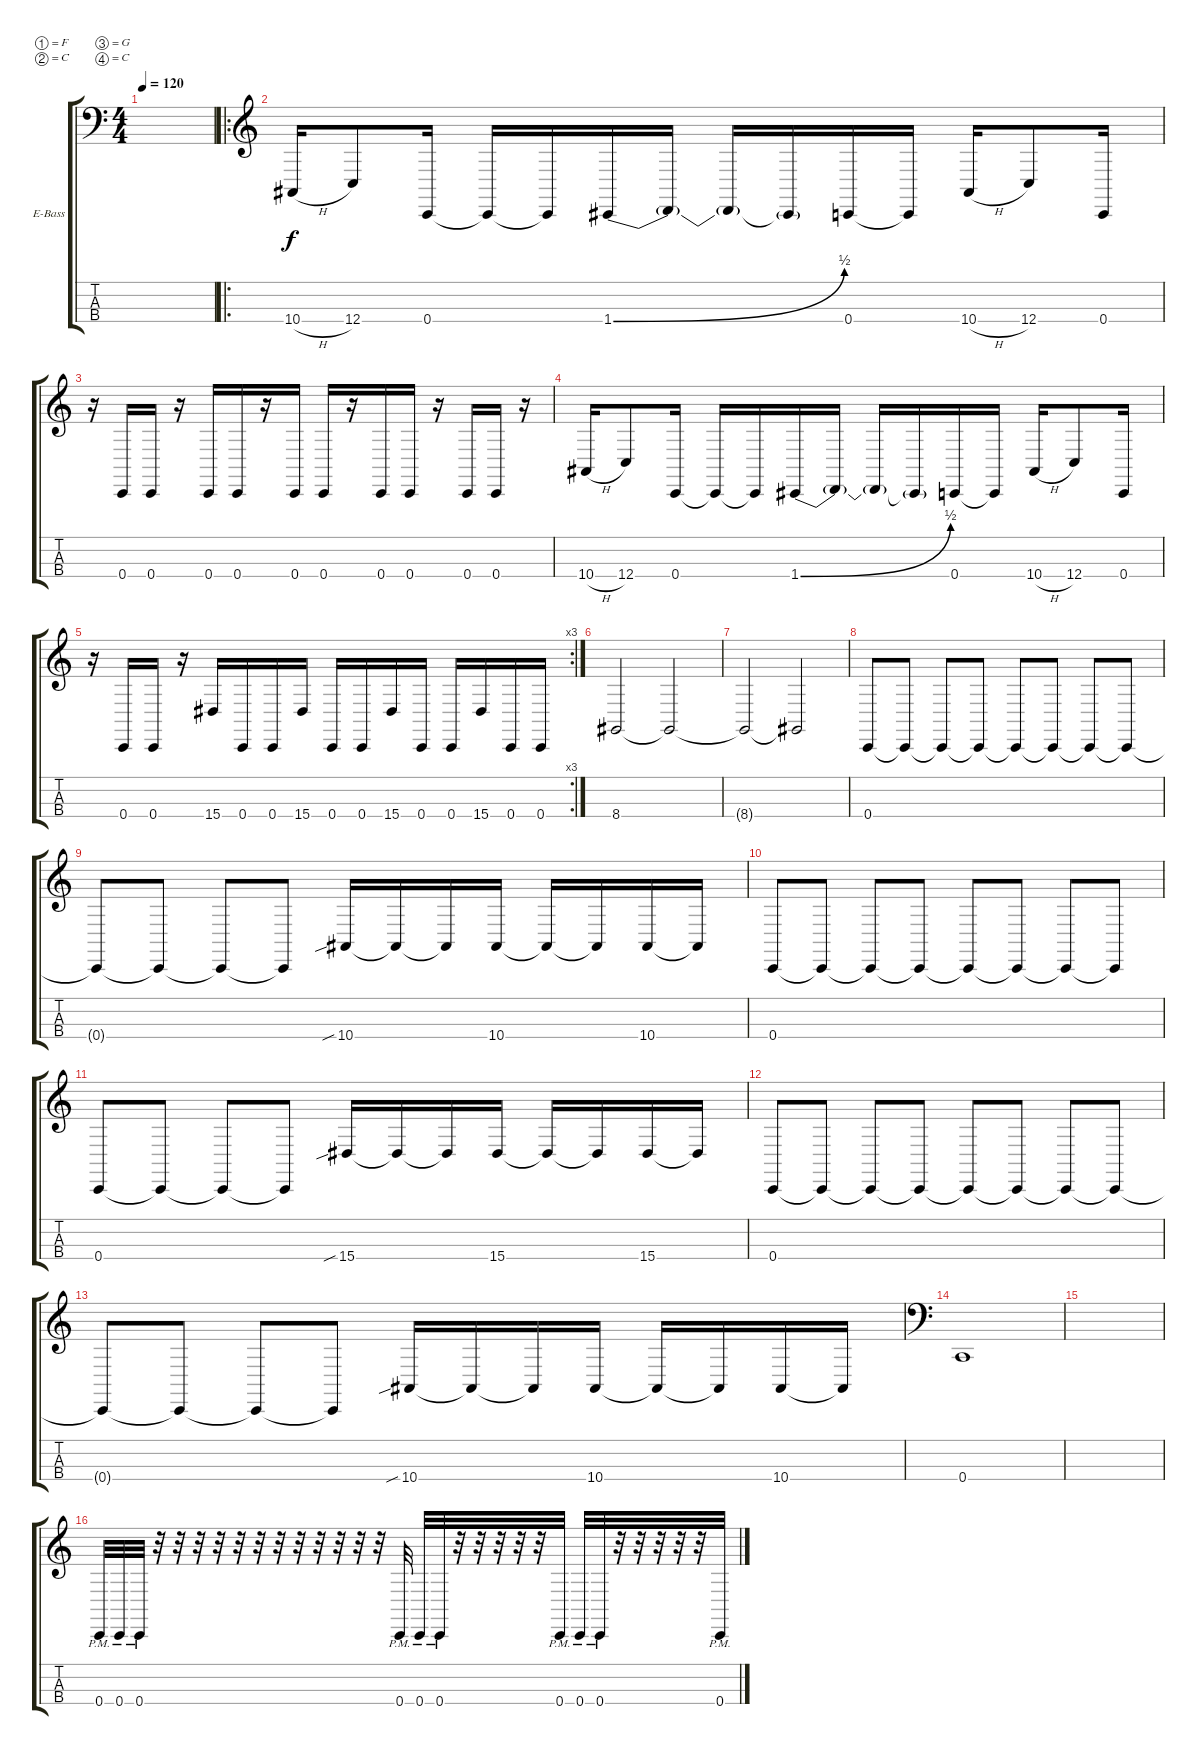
\defaultSystemsLayout 4
\bracketExtendMode groupsimilarinstruments
\firstSystemTrackNameOrientation horizontal
\otherSystemsTrackNameOrientation horizontal
\track ("Alex" "E-Bass") {instrument electricbassfinger}
\staff {score tabs}
\tuning (F2 C2 G1 C1)
\ts (4 4)
\tempo 120
\clef f4
\ks c
|
\ro
\clef g2
10.4{h}.16 12.4.8 0.4.16 0.4{t}.16 0.4{t}.16 1.4{be (bend 0 0 14.399999999999999 2)}.16 1.4{t}.16 1.4{t}.16 1.4{t}.16 0.4.16 0.4{t}.16 10.4{h}.16 12.4.8 0.4.16 |
r.16 0.4.16 0.4.16 r.16 0.4.16 0.4.16 r.16 0.4.16 0.4.16 r.16 0.4.16 0.4.16 r.16 0.4.16 0.4.16 r.16 |
10.4{h}.16 12.4.8 0.4.16 0.4{t}.16 0.4{t}.16 1.4{be (bend 0 0 14.399999999999999 2)}.16 1.4{t}.16 1.4{t}.16 1.4{t}.16 0.4.16 0.4{t}.16 10.4{h}.16 12.4.8 0.4.16 |
\rc 3
r.16 0.4.16 0.4.16 r.16 15.4.16 0.4.16 0.4.16 15.4.16 0.4.16 0.4.16 15.4.16 0.4.16 0.4.16 15.4.16 0.4.16 0.4.16 |
8.4.2 8.4{t}.2 |
8.4{t}.2 8.4{t}.2 |
0.4.8 0.4{t}.8 0.4{t}.8 0.4{t}.8 0.4{t}.8 0.4{t}.8 0.4{t}.8 0.4{t}.8 |
0.4{t}.8 0.4{t}.8 0.4{t}.8 0.4{t}.8 10.4{sib}.16 10.4{t}.16 10.4{t}.16 10.4.16 10.4{t}.16 10.4{t}.16 10.4.16 10.4{t}.16 |
0.4.8 0.4{t}.8 0.4{t}.8 0.4{t}.8 0.4{t}.8 0.4{t}.8 0.4{t}.8 0.4{t}.8 |
0.4.8 0.4{t}.8 0.4{t}.8 0.4{t}.8 15.4{sib}.16 15.4{t}.16 15.4{t}.16 15.4.16 15.4{t}.16 15.4{t}.16 15.4.16 15.4{t}.16 |
0.4.8 0.4{t}.8 0.4{t}.8 0.4{t}.8 0.4{t}.8 0.4{t}.8 0.4{t}.8 0.4{t}.8 |
0.4{t}.8 0.4{t}.8 0.4{t}.8 0.4{t}.8 10.4{sib}.16 10.4{t}.16 10.4{t}.16 10.4.16 10.4{t}.16 10.4{t}.16 10.4.16 10.4{t}.16 |
\clef f4
0.4.1 |
|
\clef g2
0.4{pm}.32 0.4{pm}.32 0.4{pm}.32 r.32 r.32 r.32 r.32 r.32 r.32 r.32 r.32 r.32 r.32 r.32 r.32 0.4{pm}.32 0.4{pm}.32 0.4{pm}.32 r.32 r.32 r.32 r.32 r.32 0.4{pm}.32 0.4{pm}.32 0.4{pm}.32 r.32 r.32 r.32 r.32 r.32 0.4{pm}.32
